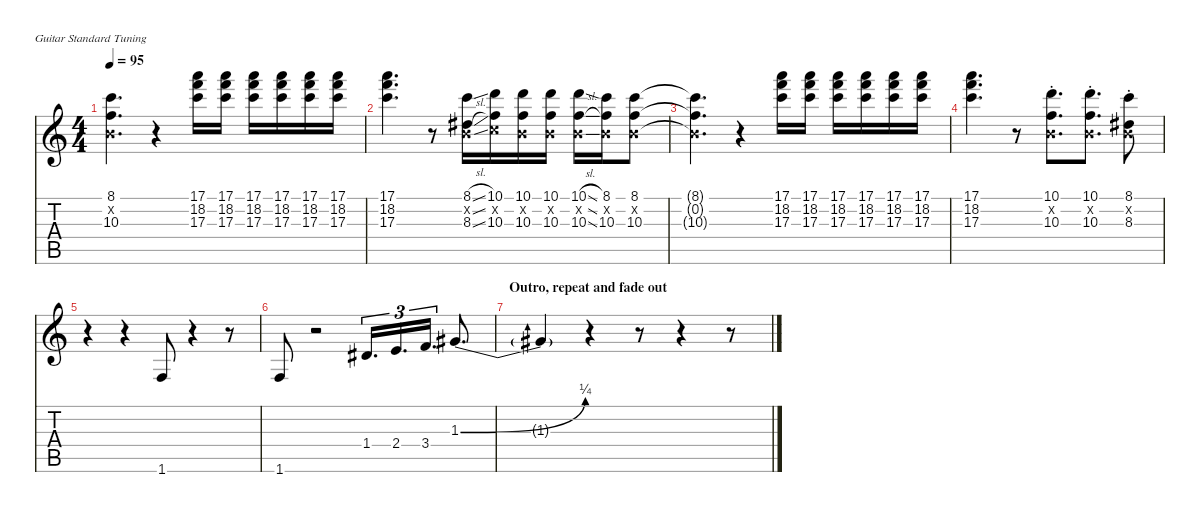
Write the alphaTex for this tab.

\defaultSystemsLayout 4
\hideDynamics
\bracketExtendMode nobrackets
\singleTrackTrackNamePolicy hidden
\multiTrackTrackNamePolicy hidden
\firstSystemTrackNameMode fullname
\firstSystemTrackNameOrientation horizontal
\otherSystemsTrackNameOrientation horizontal
\track ("Steel Guitar" "S-Gt") {instrument acousticguitarsteel}
\staff {score tabs}
\tuning (E4 B3 G3 D3 A2 E2)
\ts (4 4)
\tempo 95
\clef g2
\ks c
(8.1{t} 0.2{x t} 10.3{t}).4{d dy mf beam Down} r.4{beam Down} (17.1 18.2 17.3).16{beam Down} (17.1 18.2 17.3).16{beam Down} (17.1 18.2 17.3).16{beam Down} (17.1 18.2 17.3).16{beam Down} (17.1 18.2 17.3).16{beam Down} (17.1 18.2 17.3).16{beam Down} |
(17.1 18.2 17.3).4{d beam Down} r.8{beam Down} (8.1{sl} 0.2{sl x} 8.3{sl acc #}).16{beam Down} (1.2{x} 10.1 10.3).16{beam Down} (10.1 0.2{x} 10.3).16{beam Down} (10.1 0.2{x} 10.3).16{beam Down} (10.1{sl} 0.2{sl x} 10.3{sl}).16{beam Down} (8.1 0.2{x} 10.3).16{beam Down} (8.1 0.2{x} 10.3).8{beam Down} |
(8.1{t} 0.2{x t} 10.3{t}).4{d beam Down} r.4{beam Down} (17.1 18.2 17.3).16{beam Down} (17.1 18.2 17.3).16{beam Down} (17.1 18.2 17.3).16{beam Down} (17.1 18.2 17.3).16{beam Down} (17.1 18.2 17.3).16{beam Down} (17.1 18.2 17.3).16{beam Down} |
(17.1 18.2 17.3).4{d beam Down} r.8{beam Down} (10.1{st} 0.2{st x} 10.3{st}).8{d beam Down} (10.1{st} 0.2{st x} 10.3{st}).8{d beam Down} (8.1{st} 0.2{st x} 8.3{st acc #}).8{beam Down} |
r.4{beam Down} r.4{beam Down} 1.6.8{beam Up} r.4{beam Up} r.8{beam Up} |
1.6.8{beam Up} r.2{beam Up} 1.4{acc #}.16{d tu (3 2) beam Up} 2.4.16{d tu (3 2) beam Up} 3.4.16{d tu (3 2) beam Up} 1.3{be (bend 0 0 19.8 1) acc #}.8{d beam Up} |
\section ("" "Outro, repeat and fade out")
1.3{t acc #}.4{beam Up} r.4{beam Up} r.8{beam Up} r.4{beam Up} r.8{beam Up}
